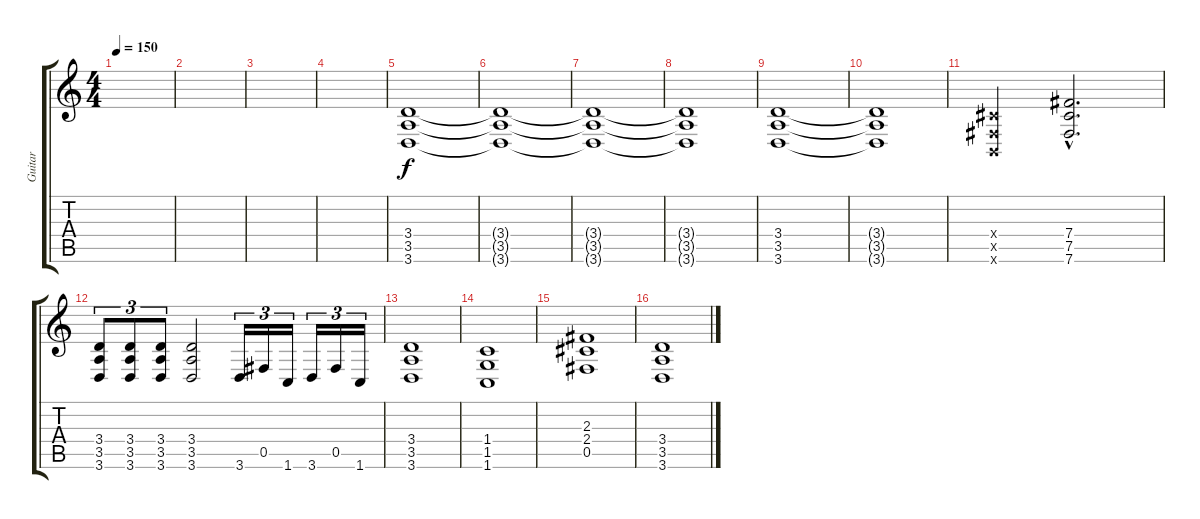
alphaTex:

\track ("Guitar" "Guitar") {instrument distortionguitar}
\staff {score tabs}
\tuning (Db4 Ab3 E3 B2 Gb2 B1) {hide}
\ts (4 4)
\tempo 150
\clef g2
\ks c
|
|
|
|
(3.4 3.5 3.6).1 |
(3.4{t} 3.5{t} 3.6{t}).1 |
(3.4{t} 3.5{t} 3.6{t}).1 |
(3.4{t} 3.5{t} 3.6{t}).1 |
(3.4 3.5 3.6).1 |
(3.4{t} 3.5{t} 3.6{t}).1 |
(2.4{x} 0.5{x} 0.6{x}).4 (7.4{hac} 7.5{hac} 7.6{hac}).2{d} |
(3.4 3.5 3.6).8{tu (3 2)} (3.4 3.5 3.6).8{tu (3 2)} (3.4 3.5 3.6).8{tu (3 2)} (3.4 3.5 3.6).2 3.6.16{tu (3 2)} 0.5.16{tu (3 2)} 1.6.16{tu (3 2)} 3.6.16{tu (3 2)} 0.5.16{tu (3 2)} 1.6.16{tu (3 2)} |
(3.4 3.5 3.6).1 |
(1.4 1.5 1.6).1 |
(2.3 2.4 0.5).1 |
(3.4 3.5 3.6).1
